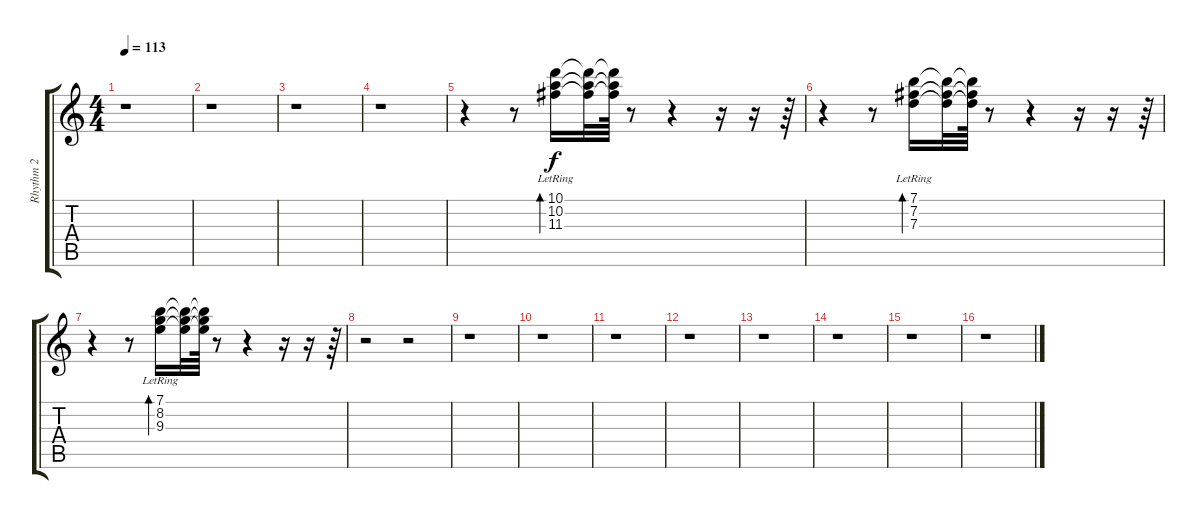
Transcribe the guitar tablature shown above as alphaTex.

\track ("Rhythm 2" "Rhythm 2") {instrument electricguitarclean}
\staff {score tabs}
\tuning (E4 B3 G3 D3 A2 E2) {hide}
\ts (4 4)
\tempo 113
\clef g2
\ks c
r.1{dy f instrument electricguitarclean} |
r.1 |
r.1 |
r.1 |
r.4 r.8 (10.1{lr} 10.2 11.3).16{bd 30} (10.1{t} 10.2{t} 11.3{t}).32 (10.1{t} 10.2{t} 11.3{t}).64 r.8 r.4 r.16 r.16 r.64 |
r.4 r.8 (7.1{lr} 7.2 7.3).16{bd 30} (7.1{t} 7.2{t} 7.3{t}).32 (7.1{t} 7.2{t} 7.3{t}).64 r.8 r.4 r.16 r.16 r.64 |
r.4 r.8 (7.1{lr} 8.2 9.3).16{bd 30} (7.1{t} 8.2{t} 9.3{t}).32 (7.1{t} 8.2{t} 9.3{t}).64 r.8 r.4 r.16 r.16 r.64 |
r.2 r.2 |
r.1 |
r.1 |
r.1 |
r.1 |
r.1 |
r.1 |
r.1 |
r.1
